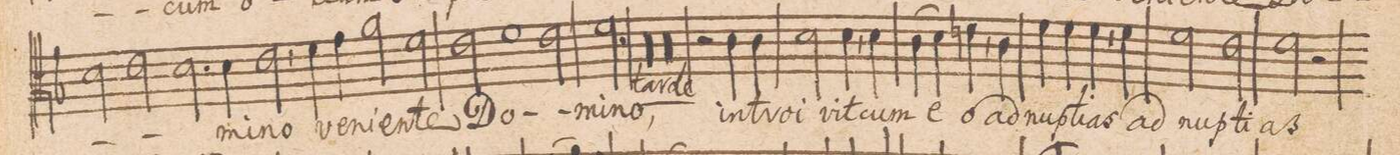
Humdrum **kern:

**kern	**text
*I"ALTVS.	*
*clefC3	*
*k[b-]	*
*met(C|)	*
2d\	.
2e\	.
=41-	=41-
2.d\	.
4d\	-mi-
2e,\	-no
4f\	ve-
4g\	-ni-
=42-	=42-
2a\	-en-
2f\	-te
2e\	Do-
1f\	.
=43-	=43-
2e\	-mi-
2f\	-no,
2r	.
=44-	=44-
00r	.
=45-	=45-
=46-	=46-
00r	.
=47-	=47-
=48-	=48-
2r	.
4c\	in-
4c\	-tro-
2d\	-i-
4d,\	-vit
4d\	cum
=49-	=49-
(>4c\	e-
4d\)	.
4en,\	-o
4c\	ad
4f\	nu-
4f\	-pti-
4f,\	-as
4f\	ad
=50-	=50-
2f\	nu-
2e\	-pti-
2f\	-as
2r	.
=51-	=51-
*-	*-
